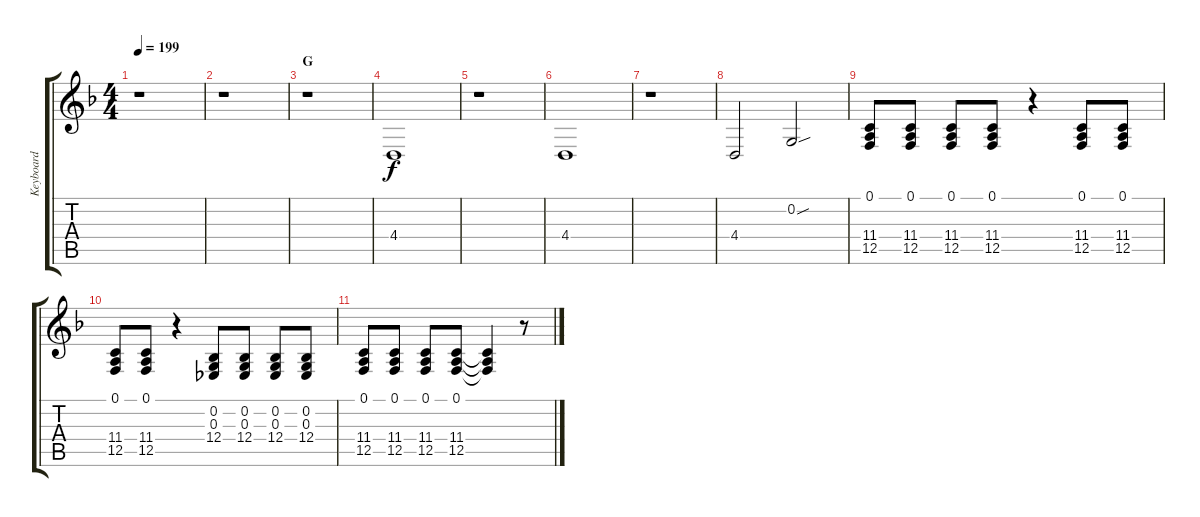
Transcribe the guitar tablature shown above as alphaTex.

\track ("Keyboard" "Keyboard") {instrument synthstrings1}
\staff {score tabs}
\tuning (C4 G3 Eb3 Bb2 F2 C2) {hide}
\ts (4 4)
\tempo 199
\clef g2
\ks f
r.1{dy f} |
r.1 |
\section ("" "G")
r.1 |
4.4.1{instrument glockenspiel} |
r.1 |
4.4.1 |
r.1 |
4.4.2 0.2{sou}.2{instrument synthbrass1} |
(0.1 11.4 12.5).8 (0.1 11.4 12.5).8 (0.1 11.4 12.5).8 (0.1 11.4 12.5).8 r.4 (0.1 11.4 12.5).8 (0.1 11.4 12.5).8 |
(0.1 11.4 12.5).8 (0.1 11.4 12.5).8 r.4 (0.2 0.3 12.4).8 (0.2 0.3 12.4).8 (0.2 0.3 12.4).8 (0.2 0.3 12.4).8 |
(0.1 11.4 12.5).8 (0.1 11.4 12.5).8 (0.1 11.4 12.5).8 (0.1 11.4 12.5).8 (0.1{t} 11.4{t} 12.5{t}).4 r.8
